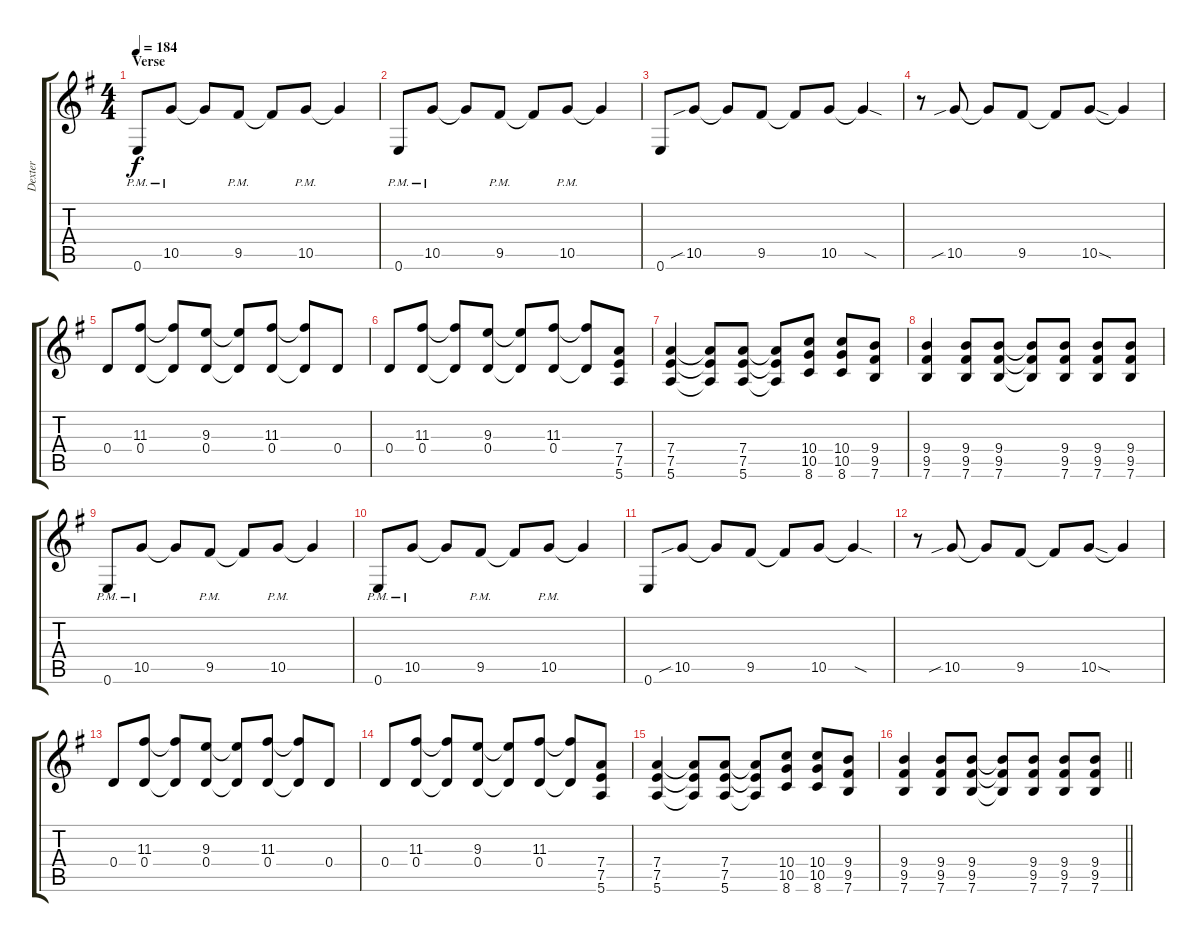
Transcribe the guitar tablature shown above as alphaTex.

\track ("Dexter" "Dexter") {instrument distortionguitar}
\staff {score tabs}
\tuning (E4 B3 G3 D3 A2 E2) {hide}
\ts (4 4)
\section ("" "Verse")
\tempo 184
\clef g2
\ks eminor
0.6{pm}.8{dy f} 10.5{pm}.8 10.5{t}.8 9.5{pm}.8 9.5{t}.8 10.5{pm}.8 10.5{t}.4 |
0.6{pm}.8 10.5{pm}.8 10.5{t}.8 9.5{pm}.8 9.5{t}.8 10.5{pm}.8 10.5{t}.4 |
0.6.8 10.5{sib}.8 10.5{t}.8 9.5.8 9.5{t}.8 10.5.8 10.5{sod t}.4 |
r.8 10.5{sib}.8 10.5{t}.8 9.5.8 9.5{t}.8 10.5{sod}.8 10.5{t}.4 |
0.4.8 (11.3 0.4).8 (11.3{t} 0.4{t}).8 (9.3 0.4).8 (9.3{t} 0.4{t}).8 (11.3 0.4).8 (11.3{t} 0.4{t}).8 0.4.8 |
0.4.8 (11.3 0.4).8 (11.3{t} 0.4{t}).8 (9.3 0.4).8 (9.3{t} 0.4{t}).8 (11.3 0.4).8 (11.3{t} 0.4{t}).8 (7.4 7.5 5.6).8 |
(7.4 7.5 5.6).4 (7.4{t} 7.5{t} 5.6{t}).8 (7.4 7.5 5.6).8 (7.4{t} 7.5{t} 5.6{t}).8 (10.4 10.5 8.6).8 (10.4 10.5 8.6).8 (9.4 9.5 7.6).8 |
(9.4 9.5 7.6).4 (9.4 9.5 7.6).8 (9.4 9.5 7.6).8 (9.4{t} 9.5{t} 7.6{t}).8 (9.4 9.5 7.6).8 (9.4 9.5 7.6).8 (9.4 9.5 7.6).8 |
0.6{pm}.8 10.5{pm}.8 10.5{t}.8 9.5{pm}.8 9.5{t}.8 10.5{pm}.8 10.5{t}.4 |
0.6{pm}.8 10.5{pm}.8 10.5{t}.8 9.5{pm}.8 9.5{t}.8 10.5{pm}.8 10.5{t}.4 |
0.6.8 10.5{sib}.8 10.5{t}.8 9.5.8 9.5{t}.8 10.5.8 10.5{sod t}.4 |
r.8 10.5{sib}.8 10.5{t}.8 9.5.8 9.5{t}.8 10.5{sod}.8 10.5{t}.4 |
0.4.8 (11.3 0.4).8 (11.3{t} 0.4{t}).8 (9.3 0.4).8 (9.3{t} 0.4{t}).8 (11.3 0.4).8 (11.3{t} 0.4{t}).8 0.4.8 |
0.4.8 (11.3 0.4).8 (11.3{t} 0.4{t}).8 (9.3 0.4).8 (9.3{t} 0.4{t}).8 (11.3 0.4).8 (11.3{t} 0.4{t}).8 (7.4 7.5 5.6).8 |
(7.4 7.5 5.6).4 (7.4{t} 7.5{t} 5.6{t}).8 (7.4 7.5 5.6).8 (7.4{t} 7.5{t} 5.6{t}).8 (10.4 10.5 8.6).8 (10.4 10.5 8.6).8 (9.4 9.5 7.6).8 |
\barLineRight lightlight
(9.4 9.5 7.6).4 (9.4 9.5 7.6).8 (9.4 9.5 7.6).8 (9.4{t} 9.5{t} 7.6{t}).8 (9.4 9.5 7.6).8 (9.4 9.5 7.6).8 (9.4 9.5 7.6).8
